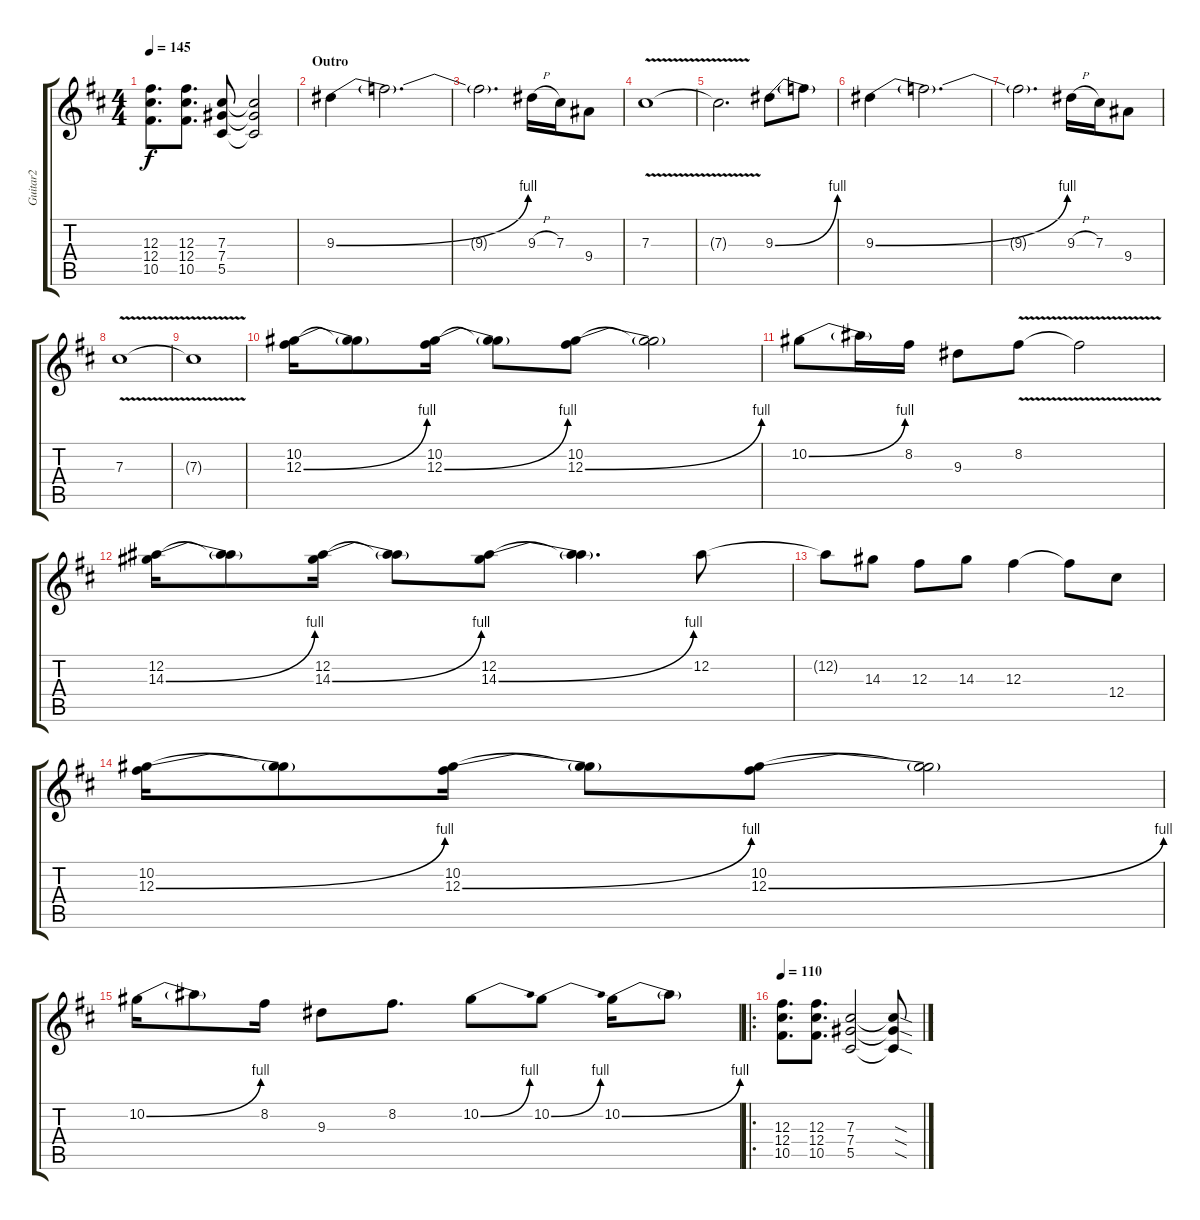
\track ("Guitar2" "Guitar2") {instrument acousticguitarsteel}
\staff {score tabs}
\tuning (Eb4 Bb3 Gb3 Db3 Ab2 Eb2) {hide}
\ts (4 4)
\tempo 145
\clef g2
\ks d
(12.3 12.4 10.5).8{d dy f} (12.3 12.4 10.5).8{d} (7.3 7.4 5.5).8 (7.3{t} 7.4{t} 5.5{t}).2 |
\section ("" "Outro")
9.3{be (bend 0 0 60 4)}.4 9.3{t}.2{d} |
9.3{t}.2{d} 9.3{h}.16 7.3.16 9.4.8 |
7.3{v}.1 |
7.3{v t}.2{d} 9.3{be (bend 0 0 60 4)}.8 9.3{t}.8 |
9.3{be (bend 0 0 60 4)}.4 9.3{t}.2{d} |
9.3{t}.2{d} 9.3{h}.16 7.3.16 9.4.8 |
7.3{v}.1 |
7.3{v t}.1 |
(10.2 12.3{be (bend 0 0 60 4)}).16 (10.2{t} 12.3{t}).8 (10.2 12.3{be (bend 0 0 60 4)}).16 (10.2{t} 12.3{t}).8 (10.2 12.3{be (bend 0 0 60 4)}).8 (10.2{t} 12.3{t}).2 |
10.2{be (bend 0 0 60 4)}.8 10.2{t}.16 8.2.16 9.3.8 8.2{v}.8 8.2{v t}.2 |
(12.2 14.3{be (bend 0 0 60 4)}).16 (12.2{t} 14.3{t}).8 (12.2 14.3{be (bend 0 0 60 4)}).16 (12.2{t} 14.3{t}).8 (12.2 14.3{be (bend 0 0 60 4)}).8 (12.2{t} 14.3{t}).4{d} 12.2.8 |
12.2{t}.8 14.3.8 12.3.8 14.3.8 12.3.4 12.3{t}.8 12.4.8 |
(10.2 12.3{be (bend 0 0 60 4)}).16 (10.2{t} 12.3{t}).8 (10.2 12.3{be (bend 0 0 60 4)}).16 (10.2{t} 12.3{t}).8 (10.2 12.3{be (bend 0 0 60 4)}).8 (10.2{t} 12.3{t}).2 |
10.2{be (bend 0 0 60 4)}.16 10.2{t}.8 8.2.16 9.3.8 8.2.8{d} 10.2{be (bend 0 0 60 4)}.8 10.2{be (bend 0 0 60 4)}.8 10.2{be (bend 0 0 60 4)}.16 10.2{t}.8 |
\ro
\tempo 110
(12.3 12.4 10.5).8{d} (12.3 12.4 10.5).8{d} (7.3 7.4 5.5).2 (7.3{sod t} 7.4{sod t} 5.5{sod t}).8
